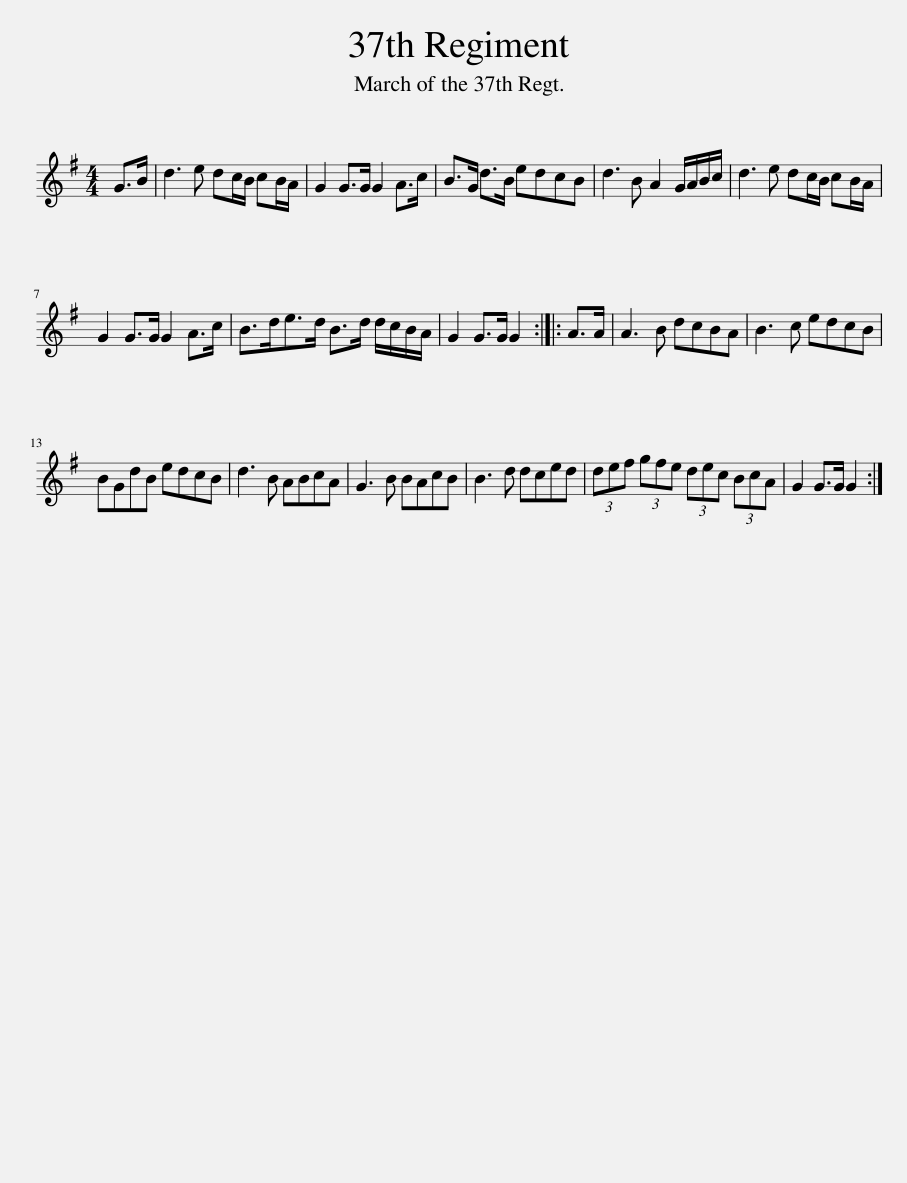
X:1
L:1/8
M:4/4
I:linebreak $
K:G
V:1 treble
V:1
 G>B | d3 e dc/B/ cB/A/ | G2 G>G G2 A>c | B>G d>B edcB | d3 B A2 G/A/B/c/ | %5
 d3 e dc/B/ cB/A/ |$ G2 G>G G2 A>c | B>de>d B>d d/c/B/A/ | G2 G>G G2 :: A>A | %10
 A3 B dcBA | B3 c edcB |$ BGdB edcB | d3 B ABcA | G3 B BAcB | %15
 B3 d dced | (3def (3gfe (3dec (3BcA | G2 G>G G2 :| %18
